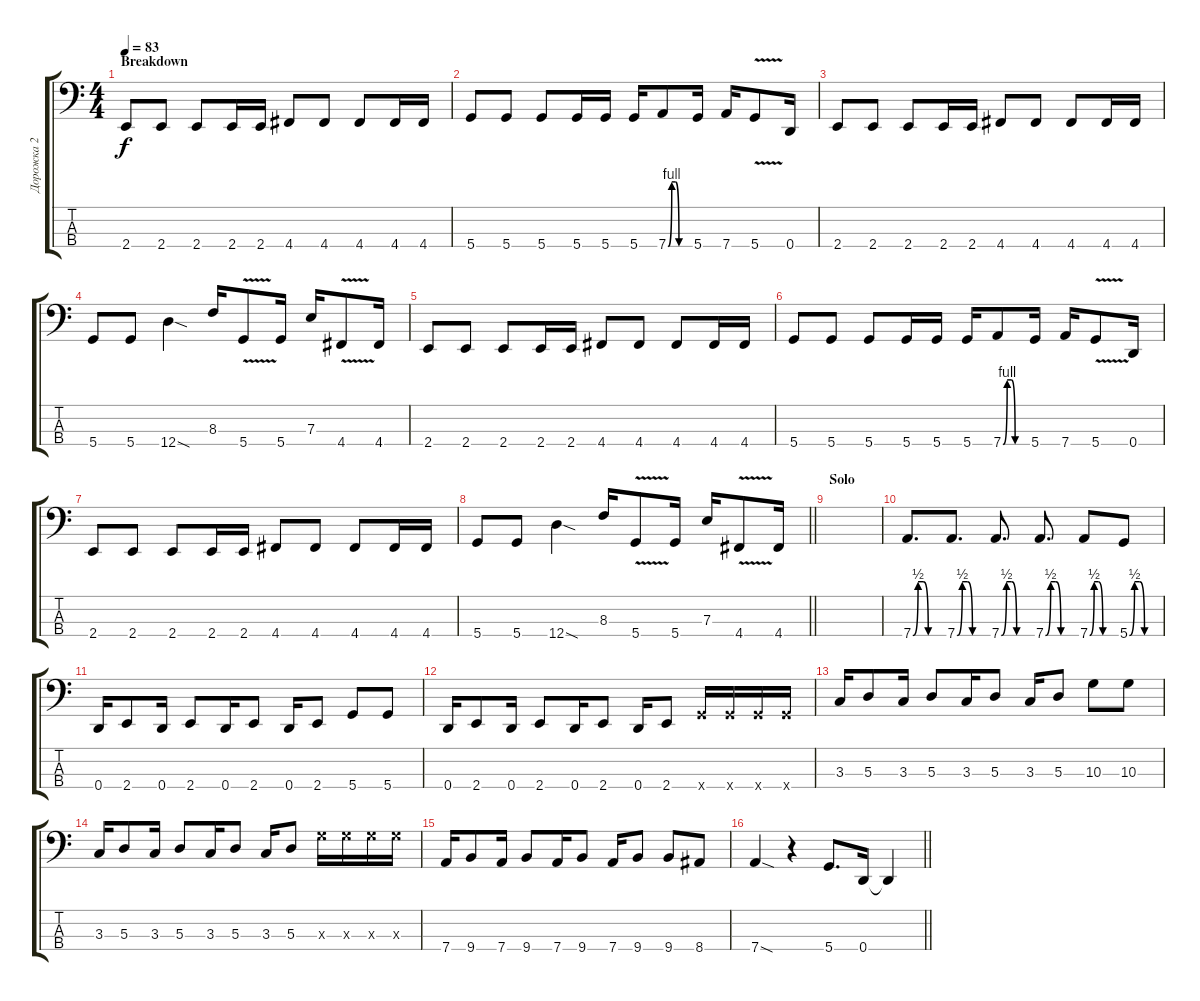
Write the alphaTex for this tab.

\track ("Дорожка 2" "Дорожка 2") {instrument electricbassfinger}
\staff {score tabs}
\tuning (G2 D2 A1 D1) {hide}
\ts (4 4)
\section ("" "Breakdown")
\tempo 83
\clef f4
\ks c
2.4.8{dy f} 2.4.8 2.4.8 2.4.16 2.4.16 4.4.8 4.4.8 4.4.8 4.4.16 4.4.16 |
5.4.8 5.4.8 5.4.8 5.4.16 5.4.16 5.4.16 7.4{be (custom 0 0 10 4 20 4 30 0 60 0)}.8 5.4.16 7.4.16 5.4{v}.8 0.4.16 |
2.4.8 2.4.8 2.4.8 2.4.16 2.4.16 4.4.8 4.4.8 4.4.8 4.4.16 4.4.16 |
5.4.8 5.4.8 12.4{sod}.4 8.3.16 5.4{v}.8 5.4.16 7.3.16 4.4{v}.8 4.4.16 |
2.4.8 2.4.8 2.4.8 2.4.16 2.4.16 4.4.8 4.4.8 4.4.8 4.4.16 4.4.16 |
5.4.8 5.4.8 5.4.8 5.4.16 5.4.16 5.4.16 7.4{be (custom 0 0 10 4 20 4 30 0 60 0)}.8 5.4.16 7.4.16 5.4{v}.8 0.4.16 |
2.4.8 2.4.8 2.4.8 2.4.16 2.4.16 4.4.8 4.4.8 4.4.8 4.4.16 4.4.16 |
\barLineRight lightlight
5.4.8 5.4.8 12.4{sod}.4 8.3.16 5.4{v}.8 5.4.16 7.3.16 4.4{v}.8 4.4.16 |
\section ("" "Solo")
|
7.4{be (custom 0 0 10 2 20 2 30 0 60 0)}.8{d} 7.4{be (custom 0 0 10 2 20 2 30 0 60 0)}.8{d} 7.4{be (custom 0 0 10 2 20 2 30 0 60 0)}.8{d} 7.4{be (custom 0 0 10 2 20 2 30 0 60 0)}.8{d} 7.4{be (custom 0 0 10 2 20 2 30 0 60 0)}.8 5.4{be (custom 0 0 10 2 20 2 30 0 60 0)}.8 |
0.4.16 2.4.8 0.4.16 2.4.8 0.4.16 2.4.8 0.4.16 2.4.8 5.4.8 5.4.8 |
0.4.16 2.4.8 0.4.16 2.4.8 0.4.16 2.4.8 0.4.16 2.4.8 5.4{x}.16 5.4{x}.16 5.4{x}.16 5.4{x}.16 |
3.3.16 5.3.8 3.3.16 5.3.8 3.3.16 5.3.8 3.3.16 5.3.8 10.3.8 10.3.8 |
3.3.16 5.3.8 3.3.16 5.3.8 3.3.16 5.3.8 3.3.16 5.3.8 10.3{x}.16 10.3{x}.16 10.3{x}.16 10.3{x}.16 |
7.4.16 9.4.8 7.4.16 9.4.8 7.4.16 9.4.8 7.4.16 9.4.8 9.4.8 8.4.8 |
\barLineRight lightlight
7.4{sod}.4 r.4 5.4.8{d} 0.4.16 0.4{t}.4
